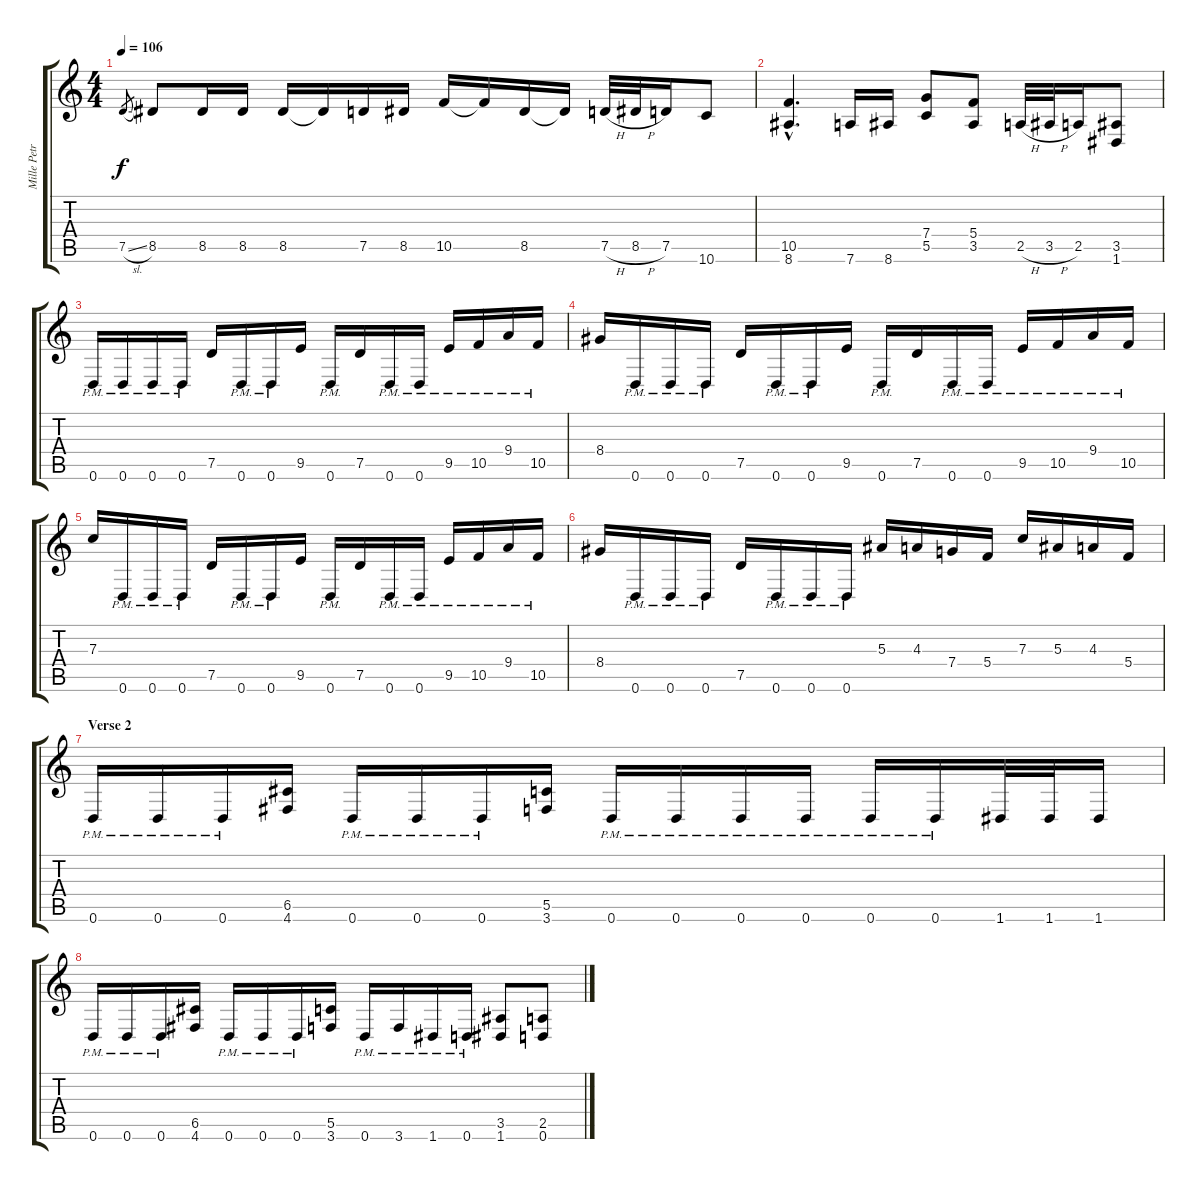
\track ("Mille Petrozza" "Mille Petr") {instrument distortionguitar}
\staff {score tabs}
\tuning (D4 A3 F3 C3 G2 D2) {hide}
\ts (4 4)
\tempo 106
\clef g2
\ks c
7.5{sl}.8{gr dy f} 8.5.8 8.5.16 8.5.16 8.5.16 8.5{t}.16 7.5.16 8.5.16 10.5.16 10.5{t}.16 8.5.16 8.5{t}.16 7.5{h}.32 8.5{h}.32 7.5.16 10.6.8 |
(10.5{hac} 8.6{hac}).4{d} 7.6.16 8.6.16 (7.4 5.5).8 (5.4 3.5).8 2.5{h}.32 3.5{h}.32 2.5.16 (3.5 1.6).8 |
0.6{pm}.16 0.6{pm}.16 0.6{pm}.16 0.6{pm}.16 7.5.16 0.6{pm}.16 0.6{pm}.16 9.5.16 0.6{pm}.16 7.5.16 0.6{pm}.16 0.6{pm}.16 9.5{pm}.16 10.5{pm}.16 9.4{pm}.16 10.5{pm}.16 |
8.4.16 0.6{pm}.16 0.6{pm}.16 0.6{pm}.16 7.5.16 0.6{pm}.16 0.6{pm}.16 9.5.16 0.6{pm}.16 7.5.16 0.6{pm}.16 0.6{pm}.16 9.5{pm}.16 10.5{pm}.16 9.4{pm}.16 10.5{pm}.16 |
7.3.16 0.6{pm}.16 0.6{pm}.16 0.6{pm}.16 7.5.16 0.6{pm}.16 0.6{pm}.16 9.5.16 0.6{pm}.16 7.5.16 0.6{pm}.16 0.6{pm}.16 9.5{pm}.16 10.5{pm}.16 9.4{pm}.16 10.5{pm}.16 |
8.4.16 0.6{pm}.16 0.6{pm}.16 0.6{pm}.16 7.5.16 0.6{pm}.16 0.6{pm}.16 0.6{pm}.16 5.3.16 4.3.16 7.4.16 5.4.16 7.3.16 5.3.16 4.3.16 5.4.16 |
\section ("" "Verse 2")
0.6{pm}.16 0.6{pm}.16 0.6{pm}.16 (6.5 4.6).16 0.6{pm}.16 0.6{pm}.16 0.6{pm}.16 (5.5 3.6).16 0.6{pm}.16 0.6{pm}.16 0.6{pm}.16 0.6{pm}.16 0.6{pm}.16 0.6{pm}.16 1.6.32 1.6.32 1.6.16 |
0.6{pm}.16 0.6{pm}.16 0.6{pm}.16 (6.5 4.6).16 0.6{pm}.16 0.6{pm}.16 0.6{pm}.16 (5.5 3.6).16 0.6{pm}.16 3.6{pm}.16 1.6{pm}.16 0.6{pm}.16 (3.5 1.6).8 (2.5 0.6).8
